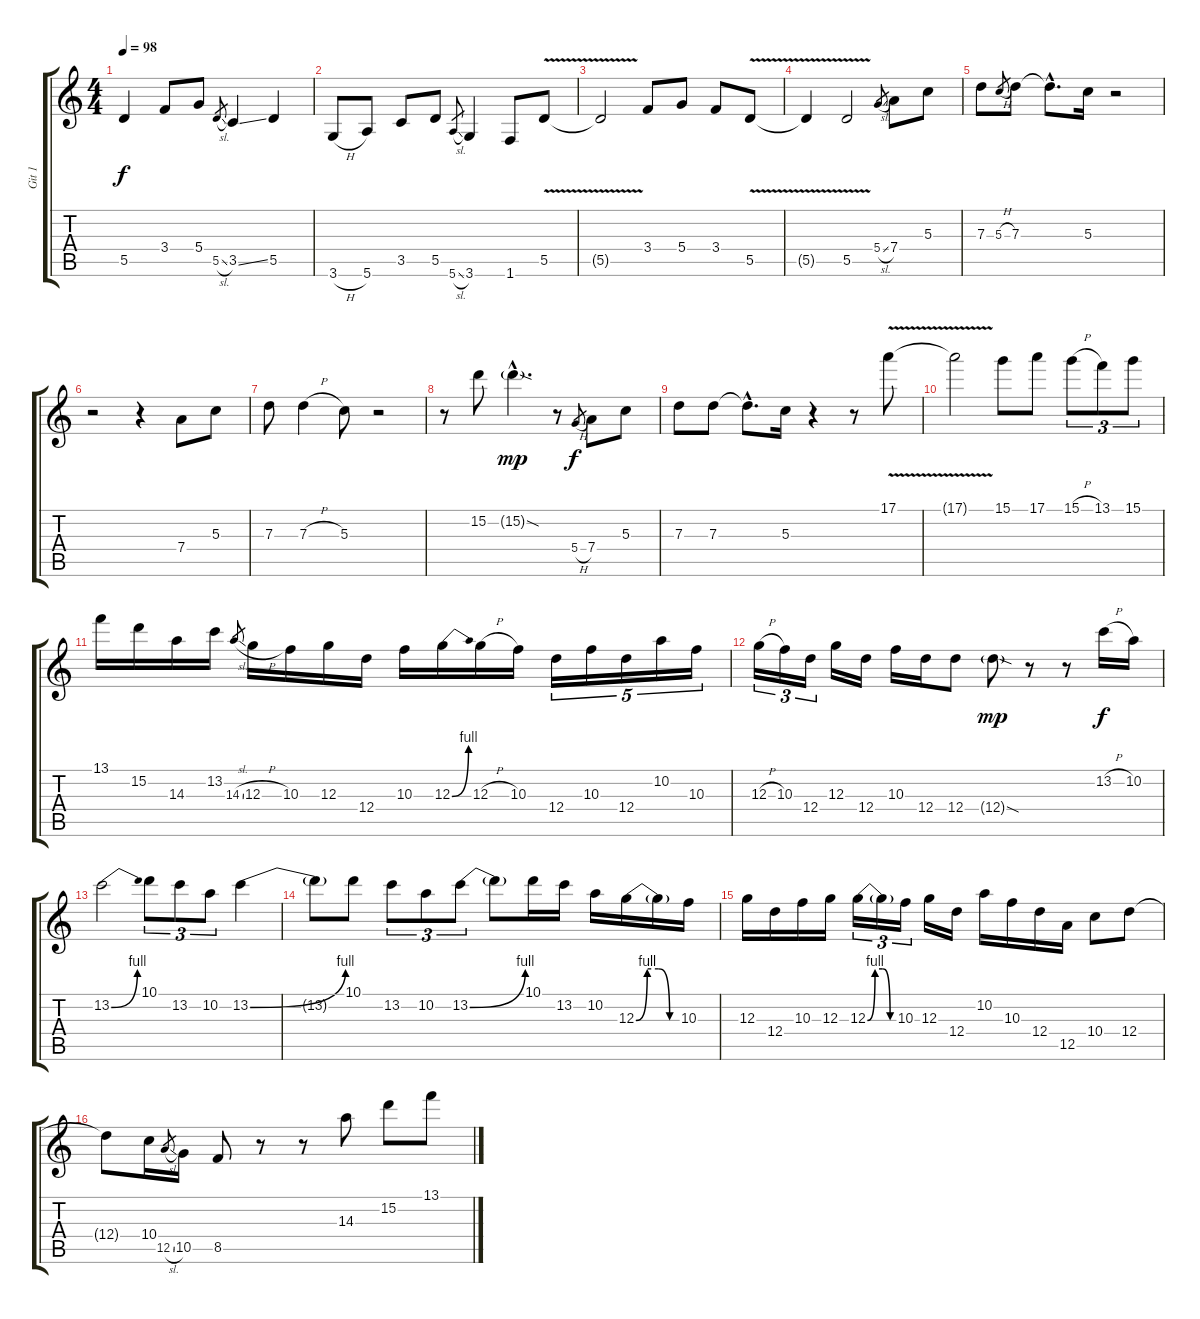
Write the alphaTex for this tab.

\track ("Git 1" "Git 1") {instrument distortionguitar}
\staff {score tabs}
\tuning (E4 B3 G3 D3 A2 E2) {hide}
\ts (4 4)
\tempo 98
\clef g2
\ks c
5.5{t}.4{dy f} 3.4.8 5.4.8 5.5{sl}.8{gr} 3.5{ss}.4 5.5.4 |
3.6{h}.8 5.6.8 3.5.8 5.5.8 5.6{sl}.8{gr} 3.6.4 1.6.8 5.5{v}.8 |
5.5{t}.2 3.4.8 5.4.8 3.4.8 5.5{v}.8 |
5.5{t}.4 5.5{v}.2 5.4{sl}.8{gr} 7.4.8 5.3.8 |
7.3.8 5.3{h}.8{gr} 7.3.8 7.3{hac t}.8{d} 5.3.16 r.2 |
r.2 r.4 7.4.8 5.3.8 |
7.3.8 7.3{h}.4 5.3.8 r.2 |
r.8 15.2.8 15.2{sod g hac}.4{d dy mp} r.8 5.4{h}.8{gr dy f} 7.4.8 5.3.8 |
7.3.8 7.3.8 7.3{hac t}.8{d} 5.3.16 r.4 r.8 17.1{v}.8 |
17.1{t}.2 15.1.8 17.1.8 15.1{h}.8{tu (3 2)} 13.1.8{tu (3 2)} 15.1.8{tu (3 2)} |
13.1.16 15.2.16 14.3.16 13.2.16 14.3{sl}.8{gr} 12.3{h}.16 10.3.16 12.3.16 12.4.16 10.3.16 12.3{be (bend 0 0 60 4)}.16 12.3{h}.16 10.3.16 12.4.16{tu (5 4)} 10.3.16{tu (5 4)} 12.4.16{tu (5 4)} 10.2.16{tu (5 4)} 10.3.16{tu (5 4)} |
12.3{h}.16{tu (3 2)} 10.3.16{tu (3 2)} 12.4.16{tu (3 2)} 12.3.16 12.4.16 10.3.16 12.4.16 12.4.8 12.4{sod g}.8{dy mp} r.8 r.8 13.2{h}.16{dy f} 10.2.16 |
13.2{be (bend 0 0 60 4)}.2 10.1.8{tu (3 2)} 13.2.8{tu (3 2)} 10.2.8{tu (3 2)} 13.2{be (bend 0 0 60 4)}.4 |
13.2{t}.8 10.1.8 13.2.8{tu (3 2)} 10.2.8{tu (3 2)} 13.2{be (bend 0 0 60 4)}.8{tu (3 2)} 13.2{t}.8 10.1.16 13.2.16 10.2.16 12.3{be (custom 0 0 15 4 30 4 45 0 60 0)}.16 12.3{t}.16 10.3.16 |
12.3.16 12.4.16 10.3.16 12.3.16 12.3{be (custom 0 0 15 4 30 4 45 0 60 0)}.16{tu (3 2)} 12.3{t}.16{tu (3 2)} 10.3.16{tu (3 2)} 12.3.16 12.4.16 10.2.16 10.3.16 12.4.16 12.5.16 10.4.8 12.4.8 |
12.4{t}.8 10.4.16 12.5{sl}.8{gr} 10.5.16 8.5.8 r.8 r.8 14.3.8 15.2.8 13.1.8
